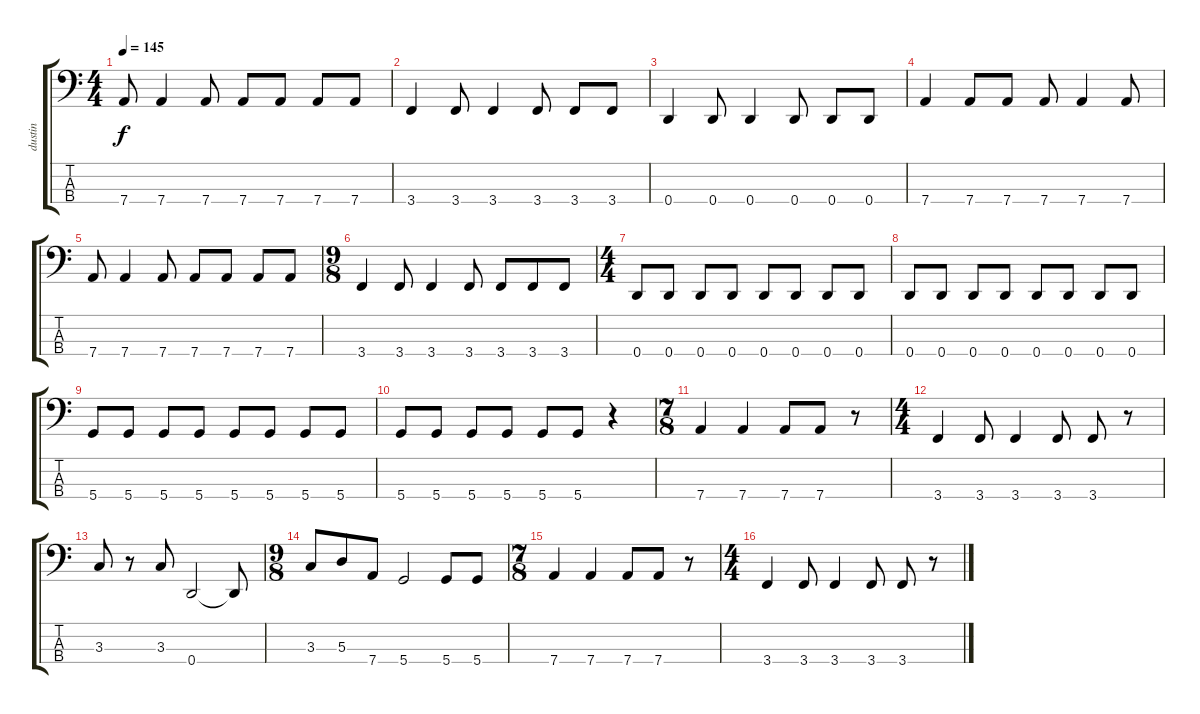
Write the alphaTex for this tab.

\track ("dustin" "dustin") {instrument electricbasspick}
\staff {score tabs}
\tuning (G2 D2 A1 D1) {hide}
\ts (4 4)
\tempo 145
\clef f4
\ks c
7.4.8{dy f} 7.4.4 7.4.8 7.4.8 7.4.8 7.4.8 7.4.8 |
3.4.4 3.4.8 3.4.4 3.4.8 3.4.8 3.4.8 |
0.4.4 0.4.8 0.4.4 0.4.8 0.4.8 0.4.8 |
7.4.4 7.4.8 7.4.8 7.4.8 7.4.4 7.4.8 |
7.4.8 7.4.4 7.4.8 7.4.8 7.4.8 7.4.8 7.4.8 |
\ts (9 8)
3.4.4 3.4.8 3.4.4 3.4.8 3.4.8 3.4.8 3.4.8 |
\ts (4 4)
0.4.8 0.4.8 0.4.8 0.4.8 0.4.8 0.4.8 0.4.8 0.4.8 |
0.4.8 0.4.8 0.4.8 0.4.8 0.4.8 0.4.8 0.4.8 0.4.8 |
5.4.8 5.4.8 5.4.8 5.4.8 5.4.8 5.4.8 5.4.8 5.4.8 |
5.4.8 5.4.8 5.4.8 5.4.8 5.4.8 5.4.8 r.4 |
\ts (7 8)
7.4.4 7.4.4 7.4.8 7.4.8 r.8 |
\ts (4 4)
3.4.4 3.4.8 3.4.4 3.4.8 3.4.8 r.8 |
3.3.8 r.8 3.3.8 0.4.2 0.4{t}.8 |
\ts (9 8)
3.3.8 5.3.8 7.4.8 5.4.2 5.4.8 5.4.8 |
\ts (7 8)
7.4.4 7.4.4 7.4.8 7.4.8 r.8 |
\ts (4 4)
3.4.4 3.4.8 3.4.4 3.4.8 3.4.8 r.8
